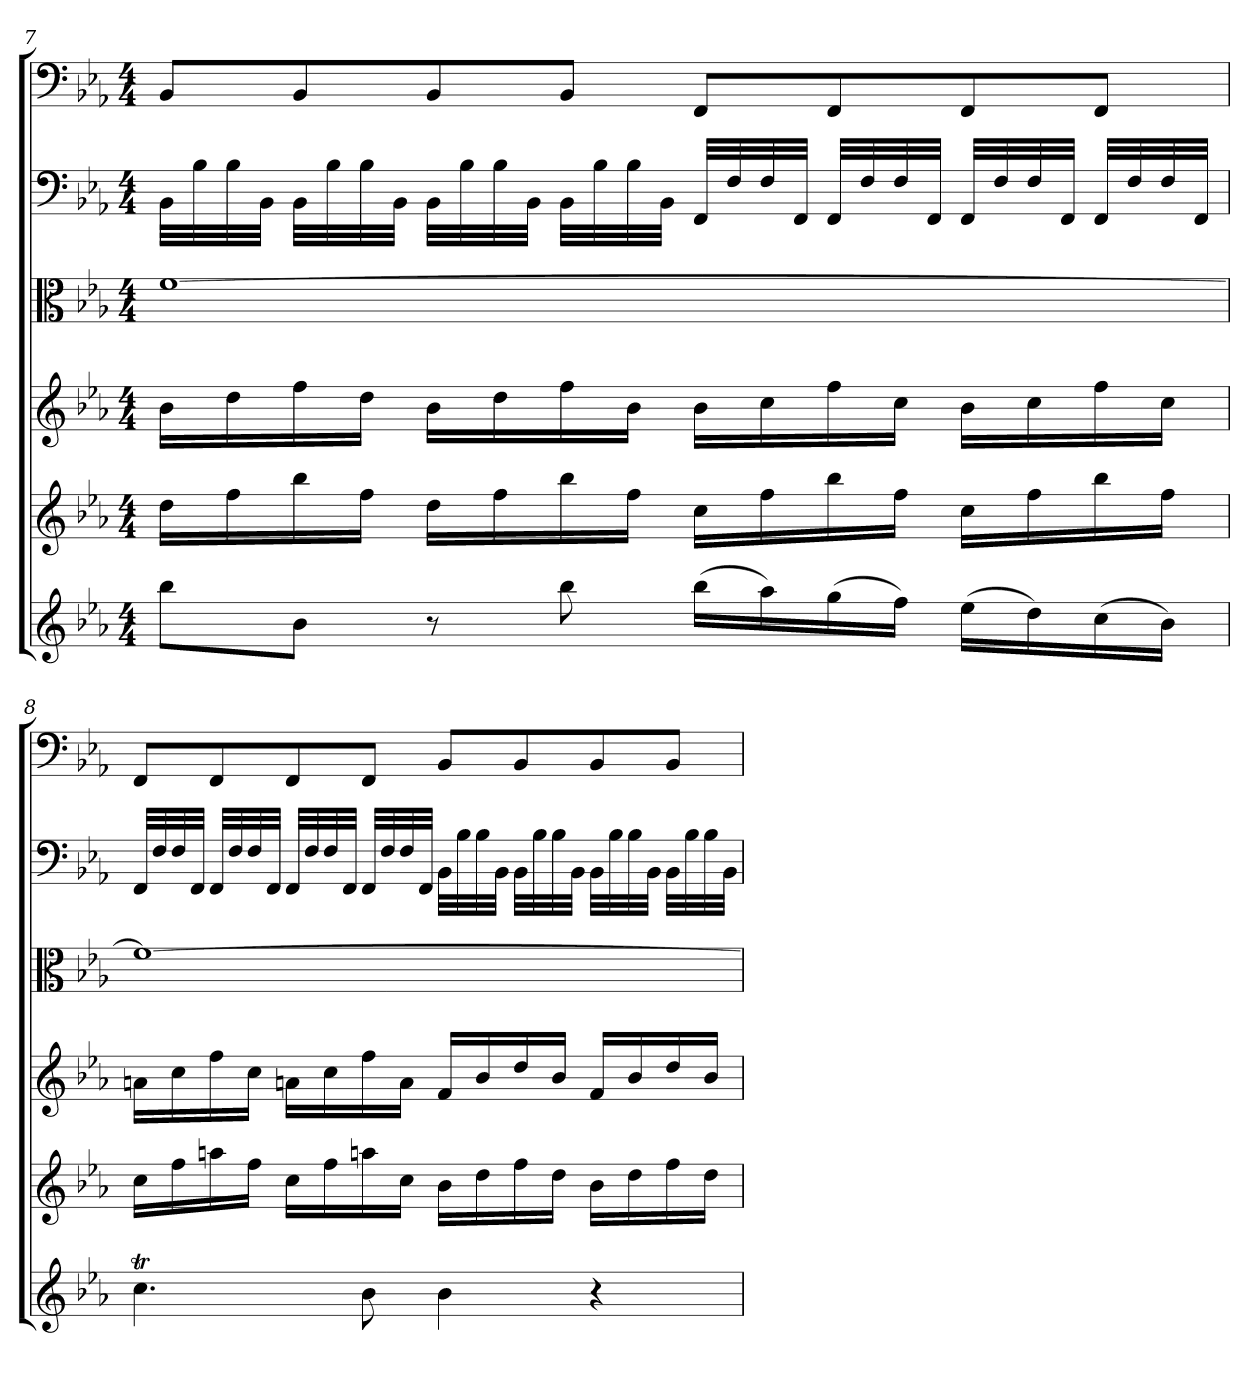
**kern	**kern	**kern	**kern	**kern	**kern
*part6	*part5	*part4	*part3	*part2	*part1
*staff6	*staff5	*staff4	*staff3	*staff2	*staff1
*clefG2	*clefG2	*clefG2	*clefC3	*clefF4	*clefF4
*k[b-e-a-]	*k[b-e-a-]	*k[b-e-a-]	*k[b-e-a-]	*k[b-e-a-]	*k[b-e-a-]
*E-:	*E-:	*E-:	*E-:	*E-:	*E-:
*M4/4	*M4/4	*M4/4	*M4/4	*M4/4	*M4/4
=7	=7	=7	=7	=7	=7
8bb-\L	16dd"\LL	16b-"\LL	[1f\	32BB-\LLL	8BB-/L
.	.	.	.	32B-\	.
.	16ff"\	16dd"\	.	32B-\	.
.	.	.	.	32BB-\JJJ	.
8b-\J	16bb-"\	16ff"\	.	32BB-\LLL	8BB-/
.	.	.	.	32B-\	.
.	16ff"\JJ	16dd"\JJ	.	32B-\	.
.	.	.	.	32BB-\JJJ	.
8r	16dd"\LL	16b-"\LL	.	32BB-\LLL	8BB-/
.	.	.	.	32B-\	.
.	16ff"\	16dd"\	.	32B-\	.
.	.	.	.	32BB-\JJJ	.
8bb-\	16bb-"\	16ff"\	.	32BB-\LLL	8BB-/J
.	.	.	.	32B-\	.
.	16ff"\JJ	16b-"\JJ	.	32B-\	.
.	.	.	.	32BB-\JJJ	.
(16bb-\LL	16cc"\LL	16b-"\LL	.	32FF/LLL	8FF/L
.	.	.	.	32F/	.
16aa-\)	16ff"\	16cc"\	.	32F/	.
.	.	.	.	32FF/JJJ	.
(16gg\	16bb-"\	16ff"\	.	32FF/LLL	8FF/
.	.	.	.	32F/	.
16ff\JJ)	16ff"\JJ	16cc"\JJ	.	32F/	.
.	.	.	.	32FF/JJJ	.
(16ee-\LL	16cc"\LL	16b-"\LL	.	32FF/LLL	8FF/
.	.	.	.	32F/	.
16dd\)	16ff"\	16cc"\	.	32F/	.
.	.	.	.	32FF/JJJ	.
(16cc\	16bb-"\	16ff"\	.	32FF/LLL	8FF/J
.	.	.	.	32F/	.
16b-\JJ)	16ff"\JJ	16cc"\JJ	.	32F/	.
.	.	.	.	32FF/JJJ	.
=8	=8	=8	=8	=8	=8
4.ccT\	16cc"\LL	16an"\LL	1f\_	32FF/LLL	8FF/L
.	.	.	.	32F/	.
.	16ff"\	16cc"\	.	32F/	.
.	.	.	.	32FF/JJJ	.
.	16aan"\	16ff"\	.	32FF/LLL	8FF/
.	.	.	.	32F/	.
.	16ff"\JJ	16cc"\JJ	.	32F/	.
.	.	.	.	32FF/JJJ	.
.	16cc"\LL	16an"\LL	.	32FF/LLL	8FF/
.	.	.	.	32F/	.
.	16ff"\	16cc"\	.	32F/	.
.	.	.	.	32FF/JJJ	.
8b-\	16aan"\	16ff"\	.	32FF/LLL	8FF/J
.	.	.	.	32F/	.
.	16cc"\JJ	16a"\JJ	.	32F/	.
.	.	.	.	32FF/JJJ	.
4b-\	16b-"\LL	16f"/LL	.	32BB-\LLL	8BB-/L
.	.	.	.	32B-\	.
.	16dd"\	16b-"/	.	32B-\	.
.	.	.	.	32BB-\JJJ	.
.	16ff"\	16dd"/	.	32BB-\LLL	8BB-/
.	.	.	.	32B-\	.
.	16dd"\JJ	16b-"/JJ	.	32B-\	.
.	.	.	.	32BB-\JJJ	.
4r	16b-"\LL	16f"/LL	.	32BB-\LLL	8BB-/
.	.	.	.	32B-\	.
.	16dd"\	16b-"/	.	32B-\	.
.	.	.	.	32BB-\JJJ	.
.	16ff"\	16dd"/	.	32BB-\LLL	8BB-/J
.	.	.	.	32B-\	.
.	16dd"\JJ	16b-"/JJ	.	32B-\	.
.	.	.	.	32BB-\JJJ	.
=	=	=	=	=	=
*-	*-	*-	*-	*-	*-
